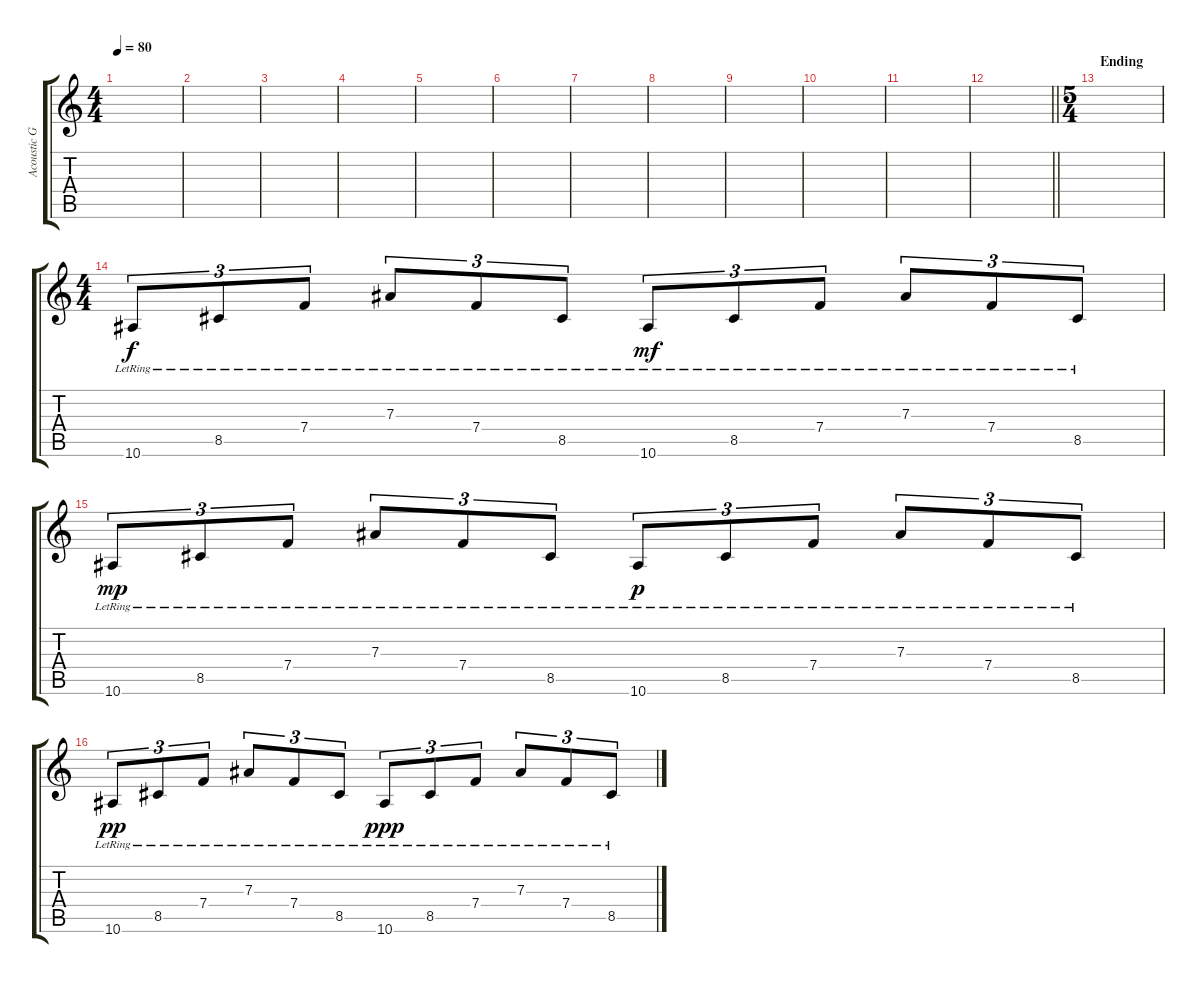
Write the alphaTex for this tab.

\track ("Acoustic Guitar" "Acoustic G") {instrument acousticguitarsteel}
\staff {score tabs}
\tuning (C4 G3 Eb3 Bb2 F2 C2) {hide}
\ts (4 4)
\tempo 80
\clef g2
\ks c
|
|
|
|
|
|
|
|
|
|
|
\barLineRight lightlight
|
\ts (5 4)
\section ("" "Ending")
|
\ts (4 4)
10.6{lr}.8{tu (3 2)} 8.5{lr}.8{tu (3 2)} 7.4{lr}.8{tu (3 2)} 7.3{lr}.8{tu (3 2)} 7.4{lr}.8{tu (3 2)} 8.5{lr}.8{tu (3 2)} 10.6{lr}.8{tu (3 2) dy mf} 8.5{lr}.8{tu (3 2)} 7.4{lr}.8{tu (3 2)} 7.3{lr}.8{tu (3 2)} 7.4{lr}.8{tu (3 2)} 8.5{lr}.8{tu (3 2)} |
10.6{lr}.8{tu (3 2) dy mp} 8.5{lr}.8{tu (3 2)} 7.4{lr}.8{tu (3 2)} 7.3{lr}.8{tu (3 2)} 7.4{lr}.8{tu (3 2)} 8.5{lr}.8{tu (3 2)} 10.6{lr}.8{tu (3 2) dy p} 8.5{lr}.8{tu (3 2)} 7.4{lr}.8{tu (3 2)} 7.3{lr}.8{tu (3 2)} 7.4{lr}.8{tu (3 2)} 8.5{lr}.8{tu (3 2)} |
10.6{lr}.8{tu (3 2) dy pp} 8.5{lr}.8{tu (3 2)} 7.4{lr}.8{tu (3 2)} 7.3{lr}.8{tu (3 2)} 7.4{lr}.8{tu (3 2)} 8.5{lr}.8{tu (3 2)} 10.6{lr}.8{tu (3 2) dy ppp} 8.5{lr}.8{tu (3 2)} 7.4{lr}.8{tu (3 2)} 7.3{lr}.8{tu (3 2)} 7.4{lr}.8{tu (3 2)} 8.5{lr}.8{tu (3 2)}
